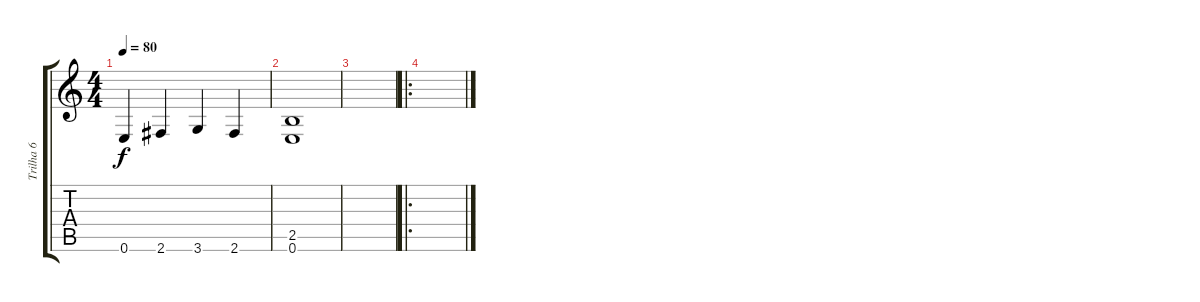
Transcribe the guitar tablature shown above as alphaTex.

\track ("Trilha 6" "Trilha 6") {instrument acousticbass}
\staff {score tabs}
\tuning (E4 B3 G3 D3 A2 E2) {hide}
\ts (4 4)
\tempo 80
\clef g2
\ks c
0.6.4{dy f} 2.6.4 3.6.4 2.6.4 |
(2.5 0.6).1 |
|
\ro
